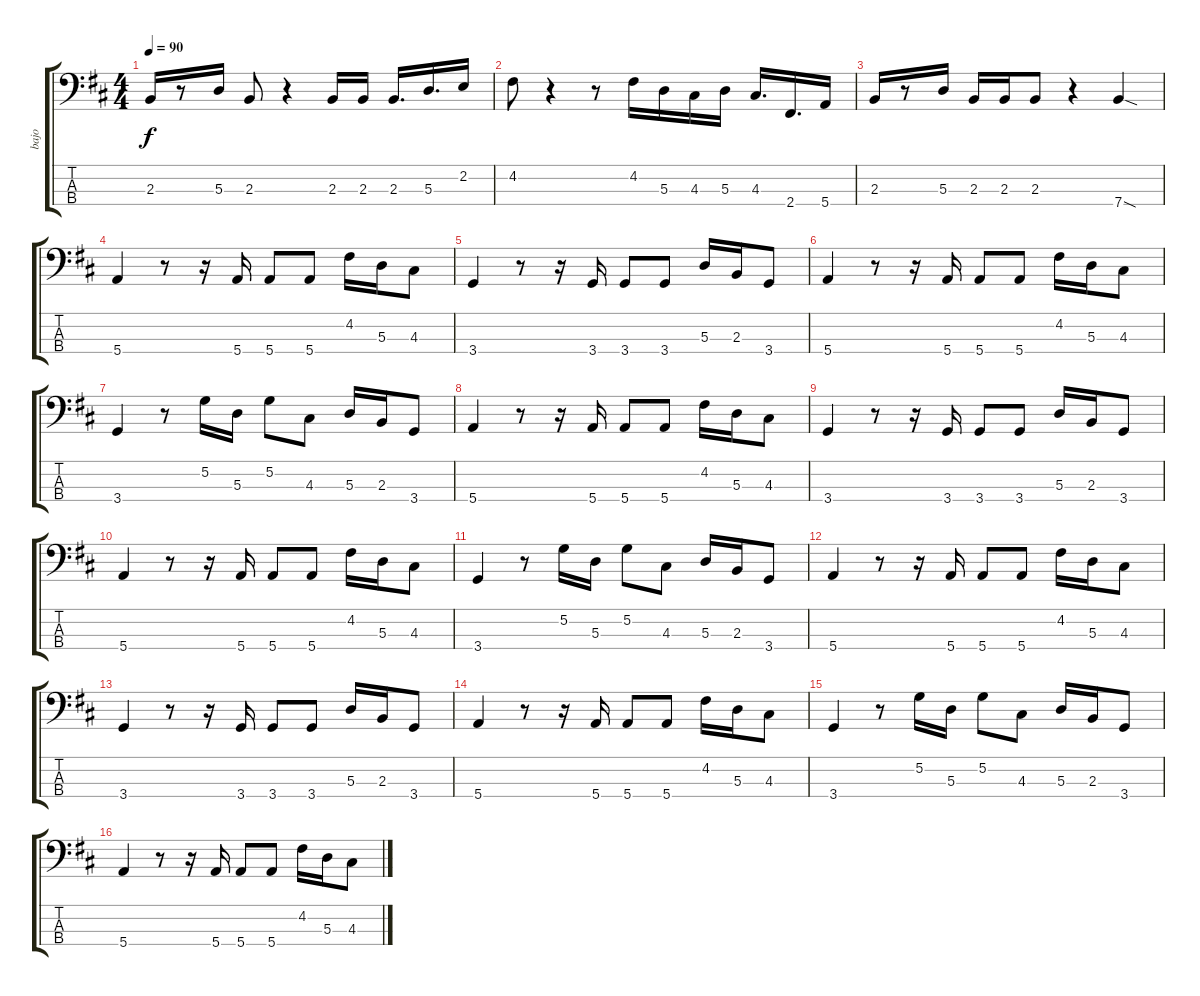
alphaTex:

\track ("bajo" "bajo") {instrument electricbasspick}
\staff {score tabs}
\tuning (G2 D2 A1 E1) {hide}
\ts (4 4)
\tempo 90
\clef f4
\ks bminor
2.3.16{dy f} r.8 5.3.16 2.3.8 r.4 2.3.16 2.3.16 2.3.16{d} 5.3.16{d} 2.2.16 |
4.2.8 r.4 r.8 4.2.16 5.3.16 4.3.16 5.3.16 4.3.16{d} 2.4.16{d} 5.4.16 |
2.3.16 r.8 5.3.16 2.3.16 2.3.16 2.3.8 r.4 7.4{sod}.4 |
5.4.4 r.8 r.16 5.4.16 5.4.8 5.4.8 4.2.16 5.3.16 4.3.8 |
3.4.4 r.8 r.16 3.4.16 3.4.8 3.4.8 5.3.16 2.3.16 3.4.8 |
5.4.4 r.8 r.16 5.4.16 5.4.8 5.4.8 4.2.16 5.3.16 4.3.8 |
3.4.4 r.8 5.2.16 5.3.16 5.2.8 4.3.8 5.3.16 2.3.16 3.4.8 |
5.4.4 r.8 r.16 5.4.16 5.4.8 5.4.8 4.2.16 5.3.16 4.3.8 |
3.4.4 r.8 r.16 3.4.16 3.4.8 3.4.8 5.3.16 2.3.16 3.4.8 |
5.4.4 r.8 r.16 5.4.16 5.4.8 5.4.8 4.2.16 5.3.16 4.3.8 |
3.4.4 r.8 5.2.16 5.3.16 5.2.8 4.3.8 5.3.16 2.3.16 3.4.8 |
5.4.4 r.8 r.16 5.4.16 5.4.8 5.4.8 4.2.16 5.3.16 4.3.8 |
3.4.4 r.8 r.16 3.4.16 3.4.8 3.4.8 5.3.16 2.3.16 3.4.8 |
5.4.4 r.8 r.16 5.4.16 5.4.8 5.4.8 4.2.16 5.3.16 4.3.8 |
3.4.4 r.8 5.2.16 5.3.16 5.2.8 4.3.8 5.3.16 2.3.16 3.4.8 |
5.4.4 r.8 r.16 5.4.16 5.4.8 5.4.8 4.2.16 5.3.16 4.3.8
